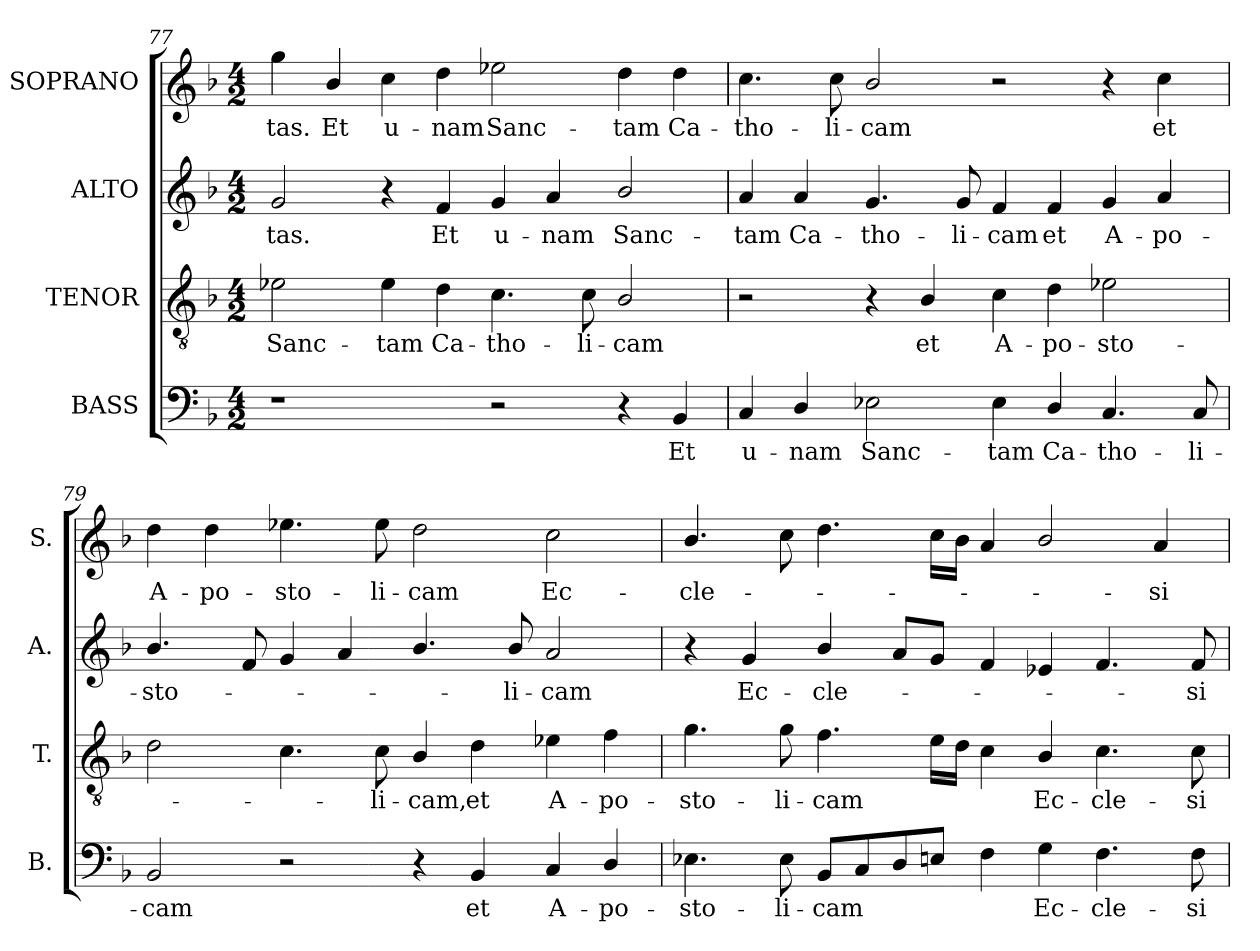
**kern	**text	**kern	**text	**kern	**text	**kern	**text
*part4	*part4	*part3	*part3	*part2	*part2	*part1	*part1
*staff4	*staff4	*staff3	*staff3	*staff2	*staff2	*staff1	*staff1
*I"BASS	*	*I"TENOR	*	*I"ALTO	*	*I"SOPRANO	*
*I'B.	*	*I'T.	*	*I'A.	*	*I'S.	*
*clefF4	*	*clefGv2	*	*clefG2	*	*clefG2	*
*	*	*ITrd7c12	*	*	*	*	*
*k[b-]	*	*k[b-]	*	*k[b-]	*	*k[b-]	*
*F:	*	*F:	*	*F:	*	*F:	*
*M4/2	*	*M4/2	*	*M4/2	*	*M4/2	*
=77	=77	=77	=77	=77	=77	=77	=77
!	!	!	!LO:LY:b:color=#000000	!	!	!	!
!	!	!	!	!	!LO:LY:b:color=#000000	!	!
!	!	!	!	!	!	!	!LO:LY:b:color=#000000
1r	.	2E-Xi\	Sanc-	2gi/	-tas.	4ggi\	-tas.
!	!	!	!	!	!	!	!LO:LY:b:color=#000000
.	.	.	.	.	.	4b-i/	Et
!	!	!	!LO:LY:b:color=#000000	!	!	!	!
!	!	!	!	!	!	!	!LO:LY:b:color=#000000
.	.	4E-i\	-tam	4r	.	4cci\	u-
!	!	!	!LO:LY:b:color=#000000	!	!	!	!
!	!	!	!	!	!LO:LY:b:color=#000000	!	!
!	!	!	!	!	!	!	!LO:LY:b:color=#000000
.	.	4Di\	Ca-	4fi/	Et	4ddi\	-nam
!	!	!	!LO:LY:b:color=#000000	!	!	!	!
!	!	!	!	!	!LO:LY:b:color=#000000	!	!
!	!	!	!	!	!	!	!LO:LY:b:color=#000000
2r	.	4.Ci\	-tho-	4gi/	u-	2ee-Xi\	Sanc-
!	!	!	!	!	!LO:LY:b:color=#000000	!	!
.	.	.	.	4ai/	-nam	.	.
!	!	!	!LO:LY:b:color=#000000	!	!	!	!
.	.	8Ci\	-li-	.	.	.	.
!	!	!	!LO:LY:b:color=#000000	!	!	!	!
!	!	!	!	!	!LO:LY:b:color=#000000	!	!
!	!	!	!	!	!	!	!LO:LY:b:color=#000000
4r	.	2BB-i/	-cam	2b-i/	Sanc-	4ddi\	-tam
!	!LO:LY:b:color=#000000	!	!	!	!	!	!
!	!	!	!	!	!	!	!LO:LY:b:color=#000000
4BB-i/	Et	.	.	.	.	4ddi\	Ca-
=78	=78	=78	=78	=78	=78	=78	=78
!	!LO:LY:b:color=#000000	!	!	!	!	!	!
!	!	!	!	!	!LO:LY:b:color=#000000	!	!
!	!	!	!	!	!	!	!LO:LY:b:color=#000000
4Ci/	u-	2r	.	4ai/	-tam	4.cci\	-tho-
!	!LO:LY:b:color=#000000	!	!	!	!	!	!
!	!	!	!	!	!LO:LY:b:color=#000000	!	!
4Di/	-nam	.	.	4ai/	Ca-	.	.
!	!	!	!	!	!	!	!LO:LY:b:color=#000000
.	.	.	.	.	.	8cci\	-li-
!	!LO:LY:b:color=#000000	!	!	!	!	!	!
!	!	!	!	!	!LO:LY:b:color=#000000	!	!
!	!	!	!	!	!	!	!LO:LY:b:color=#000000
2E-Xi\	Sanc-	4r	.	4.gi/	-tho-	2b-i/	-cam
!	!	!	!LO:LY:b:color=#000000	!	!	!	!
.	.	4BB-i/	et	.	.	.	.
!	!	!	!	!	!LO:LY:b:color=#000000	!	!
.	.	.	.	8gi/	-li-	.	.
!	!LO:LY:b:color=#000000	!	!	!	!	!	!
!	!	!	!LO:LY:b:color=#000000	!	!	!	!
!	!	!	!	!	!LO:LY:b:color=#000000	!	!
4E-i\	-tam	4Ci\	A-	4fi/	-cam	2r	.
!	!LO:LY:b:color=#000000	!	!	!	!	!	!
!	!	!	!LO:LY:b:color=#000000	!	!	!	!
!	!	!	!	!	!LO:LY:b:color=#000000	!	!
4Di/	Ca-	4Di\	-po-	4fi/	et	.	.
!	!LO:LY:b:color=#000000	!	!	!	!	!	!
!	!	!	!LO:LY:b:color=#000000	!	!	!	!
!	!	!	!	!	!LO:LY:b:color=#000000	!	!
4.Ci/	-tho-	2E-Xi\	-sto-	4gi/	A-	4r	.
!	!	!	!	!	!LO:LY:b:color=#000000	!	!
!	!	!	!	!	!	!	!LO:LY:b:color=#000000
.	.	.	.	4ai/	-po-	4cci\	et
!	!LO:LY:b:color=#000000	!	!	!	!	!	!
8Ci/	-li-	.	.	.	.	.	.
!!LO:PB:g=z
=79	=79	=79	=79	=79	=79	=79	=79
!	!LO:LY:b:color=#000000	!	!	!	!	!	!
!	!	!	!	!	!LO:LY:b:color=#000000	!	!
!	!	!	!	!	!	!	!LO:LY:b:color=#000000
2BB-i/	-cam	2Di\	.	4.b-i/	-sto-	4ddi\	A-
!	!	!	!	!	!	!	!LO:LY:b:color=#000000
.	.	.	.	.	.	4ddi\	-po-
.	.	.	.	8fi/	.	.	.
!	!	!	!	!	!	!	!LO:LY:b:color=#000000
2r	.	4.Ci\	.	4gi/	.	4.ee-Xi\	-sto-
.	.	.	.	4ai/	.	.	.
!	!	!	!LO:LY:b:color=#000000	!	!	!	!
!	!	!	!	!	!	!	!LO:LY:b:color=#000000
.	.	8Ci\	-li-	.	.	8ee-i\	-li-
!	!	!	!LO:LY:b:color=#000000	!	!	!	!
!	!	!	!	!	!	!	!LO:LY:b:color=#000000
4r	.	4BB-i/	-cam,	4.b-i/	.	2ddi\	-cam
!	!LO:LY:b:color=#000000	!	!	!	!	!	!
!	!	!	!LO:LY:b:color=#000000	!	!	!	!
4BB-i/	et	4Di\	et	.	.	.	.
!	!	!	!	!	!LO:LY:b:color=#000000	!	!
.	.	.	.	8b-i/	-li-	.	.
!	!LO:LY:b:color=#000000	!	!	!	!	!	!
!	!	!	!LO:LY:b:color=#000000	!	!	!	!
!	!	!	!	!	!LO:LY:b:color=#000000	!	!
!	!	!	!	!	!	!	!LO:LY:b:color=#000000
4Ci/	A-	4E-Xi\	A-	2ai/	-cam	2cci\	Ec-
!	!LO:LY:b:color=#000000	!	!	!	!	!	!
!	!	!	!LO:LY:b:color=#000000	!	!	!	!
4Di/	-po-	4Fi\	-po-	.	.	.	.
=80	=80	=80	=80	=80	=80	=80	=80
!	!LO:LY:b:color=#000000	!	!	!	!	!	!
!	!	!	!LO:LY:b:color=#000000	!	!	!	!
!	!	!	!	!	!	!	!LO:LY:b:color=#000000
4.E-Xi\	-sto-	4.Gi\	-sto-	4r	.	4.b-i/	-cle-
!	!	!	!	!	!LO:LY:b:color=#000000	!	!
.	.	.	.	4gi/	Ec-	.	.
!	!LO:LY:b:color=#000000	!	!	!	!	!	!
!	!	!	!LO:LY:b:color=#000000	!	!	!	!
8E-i\	-li-	8Gi\	-li-	.	.	8cci\	.
!	!LO:LY:b:color=#000000	!	!	!	!	!	!
!	!	!	!LO:LY:b:color=#000000	!	!	!	!
!	!	!	!	!	!LO:LY:b:color=#000000	!	!
8BB-i/L	-cam	4.Fi\	-cam	4b-i/	-cle-	4.ddi\	.
8Ci/	.	.	.	.	.	.	.
8Di/	.	.	.	8ai/L	.	.	.
8Eni/J	.	16Ei\LL	.	8gi/J	.	16cci\LL	.
.	.	16Di\JJ	.	.	.	16b-i\JJ	.
4Fi\	.	4Ci\	.	4fi/	.	4ai/	.
!	!LO:LY:b:color=#000000	!	!	!	!	!	!
!	!	!	!LO:LY:b:color=#000000	!	!	!	!
4Gi\	Ec-	4BB-i/	Ec-	4e-Xi/	.	2b-i/	.
!	!LO:LY:b:color=#000000	!	!	!	!	!	!
!	!	!	!LO:LY:b:color=#000000	!	!	!	!
4.Fi\	-cle-	4.Ci\	-cle-	4.fi/	.	.	.
!	!	!	!	!	!	!	!LO:LY:b:color=#000000
.	.	.	.	.	.	4ai/	-si-
!	!LO:LY:b:color=#000000	!	!	!	!	!	!
!	!	!	!LO:LY:b:color=#000000	!	!	!	!
!	!	!	!	!	!LO:LY:b:color=#000000	!	!
8Fi\	-si-	8Ci\	-si-	8fi/	-si-	.	.
=	=	=	=	=	=	=	=
*-	*-	*-	*-	*-	*-	*-	*-
